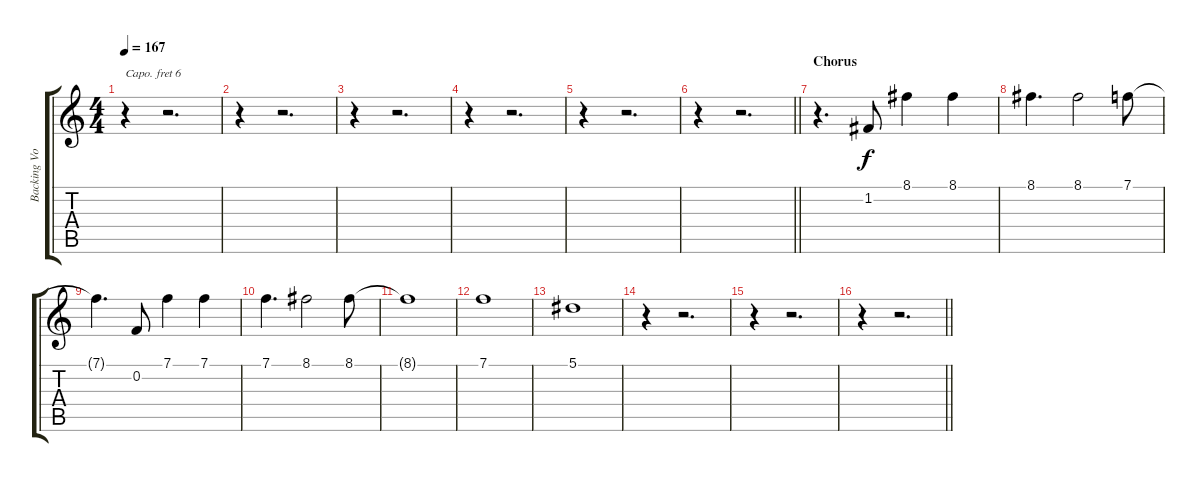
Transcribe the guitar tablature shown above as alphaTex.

\track ("Backing Voice" "Backing Vo") {instrument clarinet}
\staff {score tabs}
\capo 6
\tuning (E4 B3 G3 D3 A2 E2) {hide}
\ts (4 4)
\tempo 167
\clef g2
\ks c
r.4{dy f} r.2{d} |
r.4 r.2{d} |
r.4 r.2{d} |
r.4 r.2{d} |
r.4 r.2{d} |
\barLineRight lightlight
r.4 r.2{d} |
\section ("" "Chorus")
r.4{d} 1.2.8 8.1.4 8.1.4 |
8.1.4{d} 8.1.2 7.1.8 |
7.1{t}.4{d} 0.2.8 7.1.4 7.1.4 |
7.1.4{d} 8.1.2 8.1.8 |
8.1{t}.1 |
7.1.1 |
5.1.1 |
r.4 r.2{d} |
r.4 r.2{d} |
\barLineRight lightlight
r.4 r.2{d}
